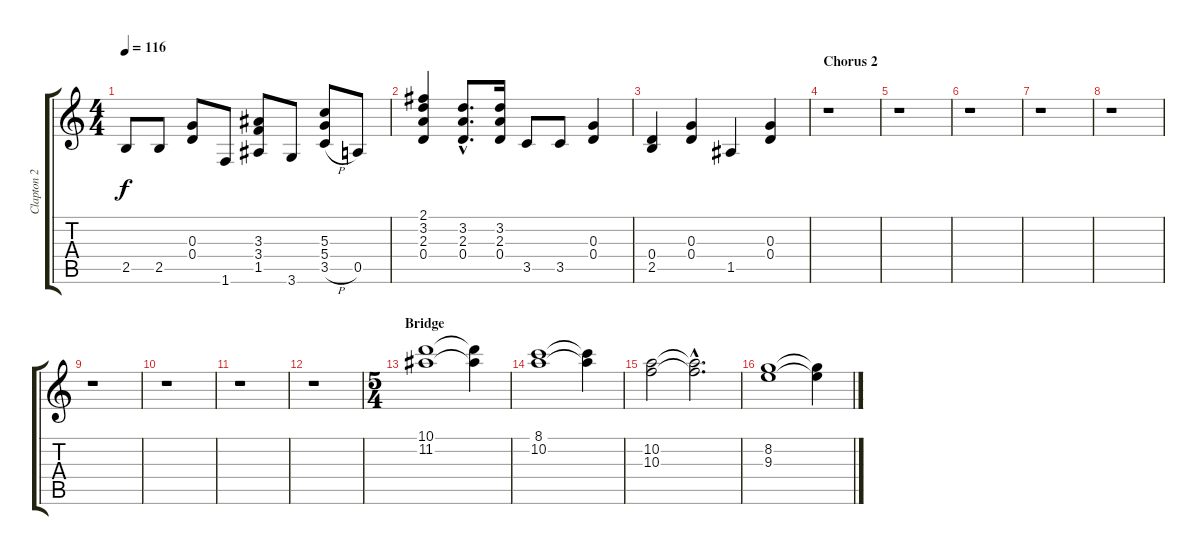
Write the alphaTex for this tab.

\track ("Clapton 2" "Clapton 2") {instrument overdrivenguitar}
\staff {score tabs}
\tuning (E4 B3 G3 D3 A2 E2) {hide}
\ts (4 4)
\tempo 116
\clef g2
\ks c
2.5.8{dy f} 2.5.8 (0.3 0.4).8 1.6.8 (3.3 3.4 1.5).8 3.6.8 (5.3 5.4 3.5{h}).8 0.5.8 |
(2.1 3.2 2.3 0.4).4 (3.2{hac} 2.3{hac} 0.4{hac}).8{d} (3.2 2.3 0.4).16 3.5.8 3.5.8 (0.3 0.4).4 |
(0.4 2.5).4 (0.3 0.4).4 1.5.4 (0.3 0.4).4 |
\section ("" "Chorus 2")
r.1 |
r.1 |
r.1 |
r.1 |
r.1 |
r.1 |
r.1 |
r.1 |
r.1 |
\ts (5 4)
\section ("" "Bridge")
(10.1 11.2).1 (10.1{t} 11.2{t}).4 |
(8.1 10.2).1 (8.1{t} 10.2{t}).4 |
(10.2 10.3).2 (10.2{hac t} 10.3{hac t}).2{d} |
(8.2 9.3).1 (8.2{t} 9.3{t}).4
